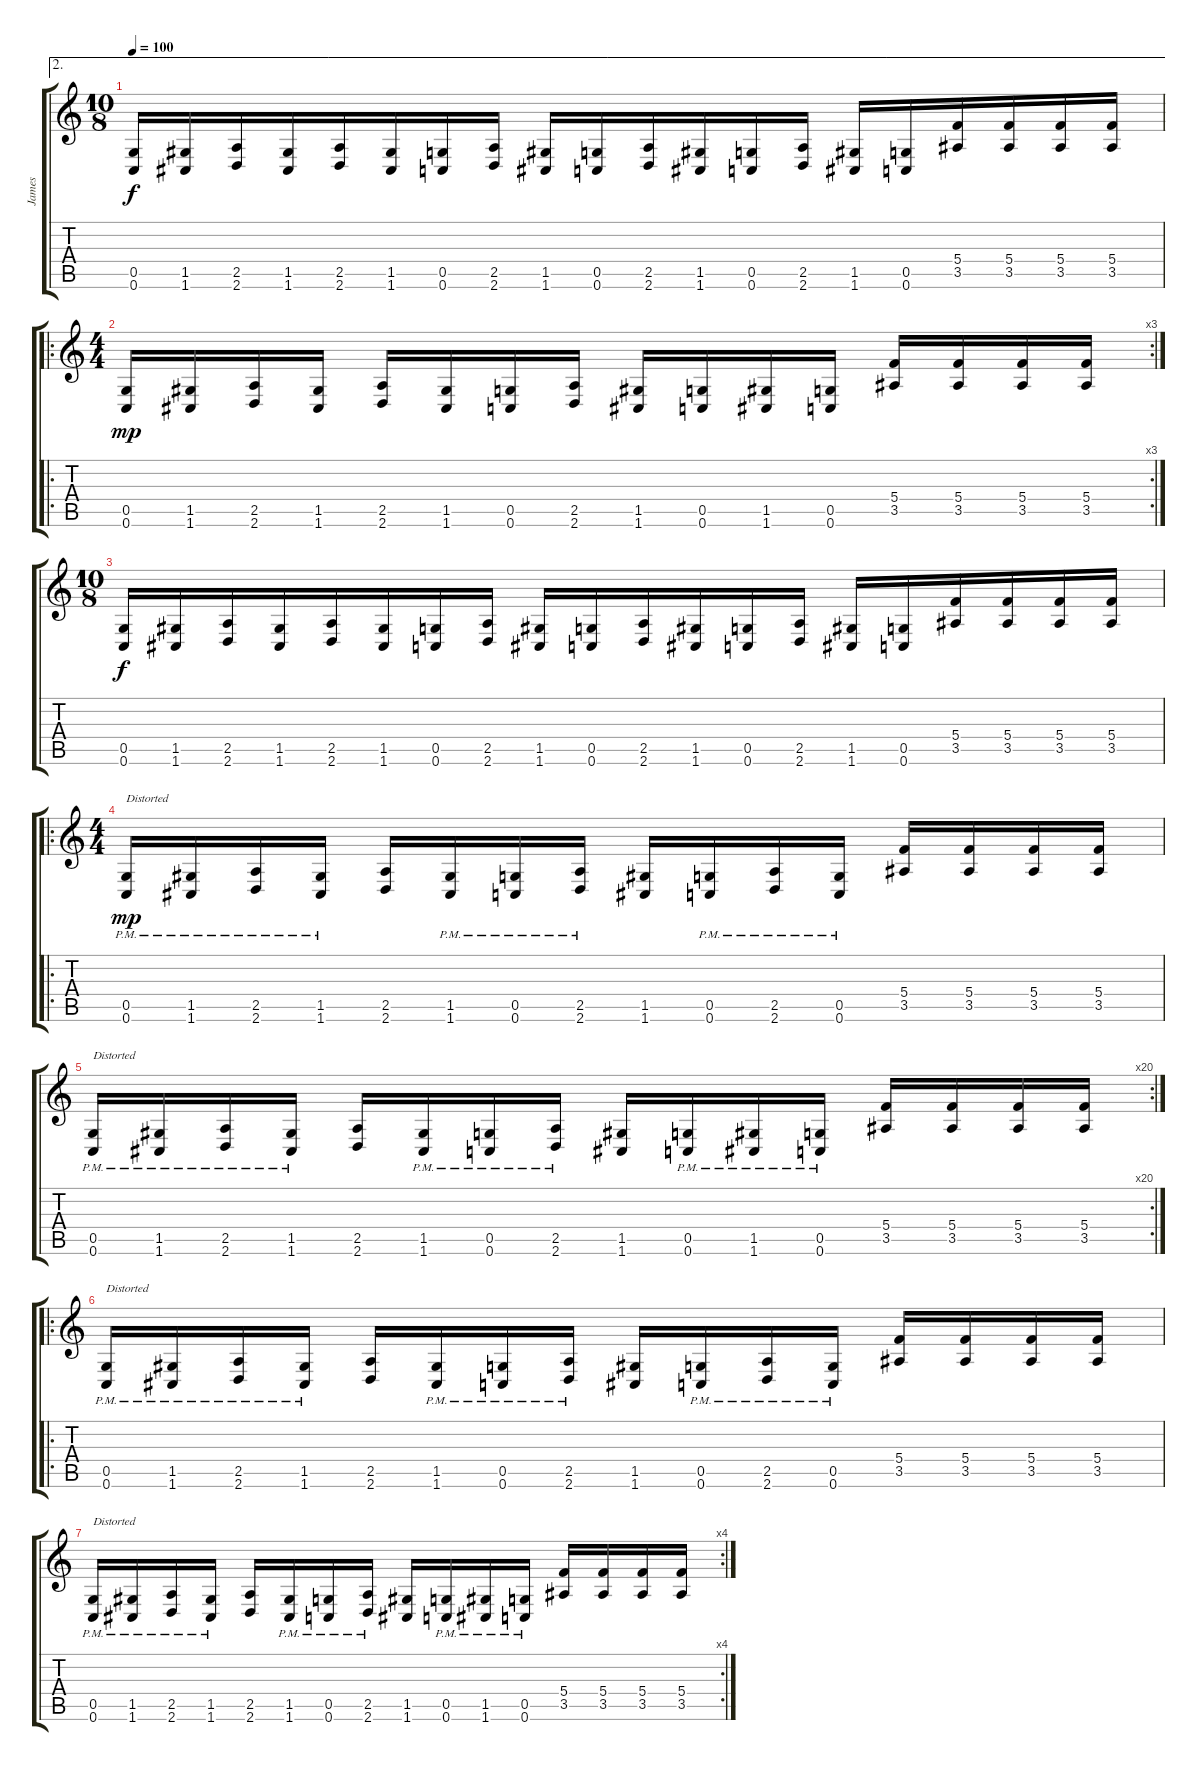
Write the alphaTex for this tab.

\track ("James" "James") {instrument distortionguitar}
\staff {score tabs}
\tuning (D4 A3 F3 C3 G2 C2) {hide}
\ae 2
\ts (10 8)
\tempo 100
\clef g2
\ks c
(0.5 0.6).16{dy f instrument electricguitarmuted} (1.5 1.6).16 (2.5 2.6).16 (1.5 1.6).16 (2.5 2.6).16{instrument electricguitarclean} (1.5 1.6).16{instrument electricguitarmuted} (0.5 0.6).16 (2.5 2.6).16{instrument electricguitarclean} (1.5 1.6).16{instrument electricguitarmuted} (0.5 0.6).16 (2.5 2.6).16{instrument electricguitarclean} (1.5 1.6).16{instrument electricguitarmuted} (0.5 0.6).16 (2.5 2.6).16{instrument electricguitarclean} (1.5 1.6).16{instrument electricguitarmuted} (0.5 0.6).16 (5.4 3.5).16{instrument electricguitarclean} (5.4 3.5).16 (5.4 3.5).16 (5.4 3.5).16 |
\ro
\rc 3
\ts (4 4)
(0.5 0.6).16{dy mp instrument electricguitarmuted} (1.5 1.6).16 (2.5 2.6).16 (1.5 1.6).16 (2.5 2.6).16{instrument electricguitarclean} (1.5 1.6).16{instrument electricguitarmuted} (0.5 0.6).16 (2.5 2.6).16{instrument electricguitarclean} (1.5 1.6).16{instrument electricguitarmuted} (0.5 0.6).16 (1.5 1.6).16 (0.5 0.6).16 (5.4 3.5).16{instrument electricguitarclean} (5.4 3.5).16 (5.4 3.5).16 (5.4 3.5).16 |
\ts (10 8)
(0.5 0.6).16{dy f instrument electricguitarmuted} (1.5 1.6).16 (2.5 2.6).16 (1.5 1.6).16 (2.5 2.6).16{instrument electricguitarclean} (1.5 1.6).16{instrument electricguitarmuted} (0.5 0.6).16 (2.5 2.6).16{instrument electricguitarclean} (1.5 1.6).16{instrument electricguitarmuted} (0.5 0.6).16 (2.5 2.6).16{instrument electricguitarclean} (1.5 1.6).16{instrument electricguitarmuted} (0.5 0.6).16 (2.5 2.6).16{instrument electricguitarclean} (1.5 1.6).16{instrument electricguitarmuted} (0.5 0.6).16 (5.4 3.5).16{instrument electricguitarclean} (5.4 3.5).16 (5.4 3.5).16 (5.4 3.5).16 |
\ro
\ts (4 4)
(0.5{pm} 0.6{pm}).16{txt "Distorted" dy mp instrument distortionguitar} (1.5{pm} 1.6{pm}).16 (2.5{pm} 2.6{pm}).16 (1.5{pm} 1.6{pm}).16 (2.5 2.6).16 (1.5{pm} 1.6{pm}).16 (0.5{pm} 0.6{pm}).16 (2.5{pm} 2.6{pm}).16 (1.5 1.6).16 (0.5{pm} 0.6{pm}).16 (2.5{pm} 2.6{pm}).16 (0.5{pm} 0.6{pm}).16 (5.4 3.5).16 (5.4 3.5).16 (5.4 3.5).16 (5.4 3.5).16 |
\rc 20
(0.5{pm} 0.6{pm}).16{txt "Distorted" instrument distortionguitar} (1.5{pm} 1.6{pm}).16 (2.5{pm} 2.6{pm}).16 (1.5{pm} 1.6{pm}).16 (2.5 2.6).16 (1.5{pm} 1.6{pm}).16 (0.5{pm} 0.6{pm}).16 (2.5{pm} 2.6{pm}).16 (1.5 1.6).16 (0.5{pm} 0.6{pm}).16 (1.5{pm} 1.6{pm}).16 (0.5{pm} 0.6{pm}).16 (5.4 3.5).16 (5.4 3.5).16 (5.4 3.5).16 (5.4 3.5).16 |
\ro
(0.5{pm} 0.6{pm}).16{txt "Distorted" instrument distortionguitar} (1.5{pm} 1.6{pm}).16 (2.5{pm} 2.6{pm}).16 (1.5{pm} 1.6{pm}).16 (2.5 2.6).16 (1.5{pm} 1.6{pm}).16 (0.5{pm} 0.6{pm}).16 (2.5{pm} 2.6{pm}).16 (1.5 1.6).16 (0.5{pm} 0.6{pm}).16 (2.5{pm} 2.6{pm}).16 (0.5{pm} 0.6{pm}).16 (5.4 3.5).16 (5.4 3.5).16 (5.4 3.5).16 (5.4 3.5).16 |
\rc 4
(0.5{pm} 0.6{pm}).16{txt "Distorted" instrument distortionguitar} (1.5{pm} 1.6{pm}).16 (2.5{pm} 2.6{pm}).16 (1.5{pm} 1.6{pm}).16 (2.5 2.6).16 (1.5{pm} 1.6{pm}).16 (0.5{pm} 0.6{pm}).16 (2.5{pm} 2.6{pm}).16 (1.5 1.6).16 (0.5{pm} 0.6{pm}).16 (1.5{pm} 1.6{pm}).16 (0.5{pm} 0.6{pm}).16 (5.4 3.5).16 (5.4 3.5).16 (5.4 3.5).16 (5.4 3.5).16
